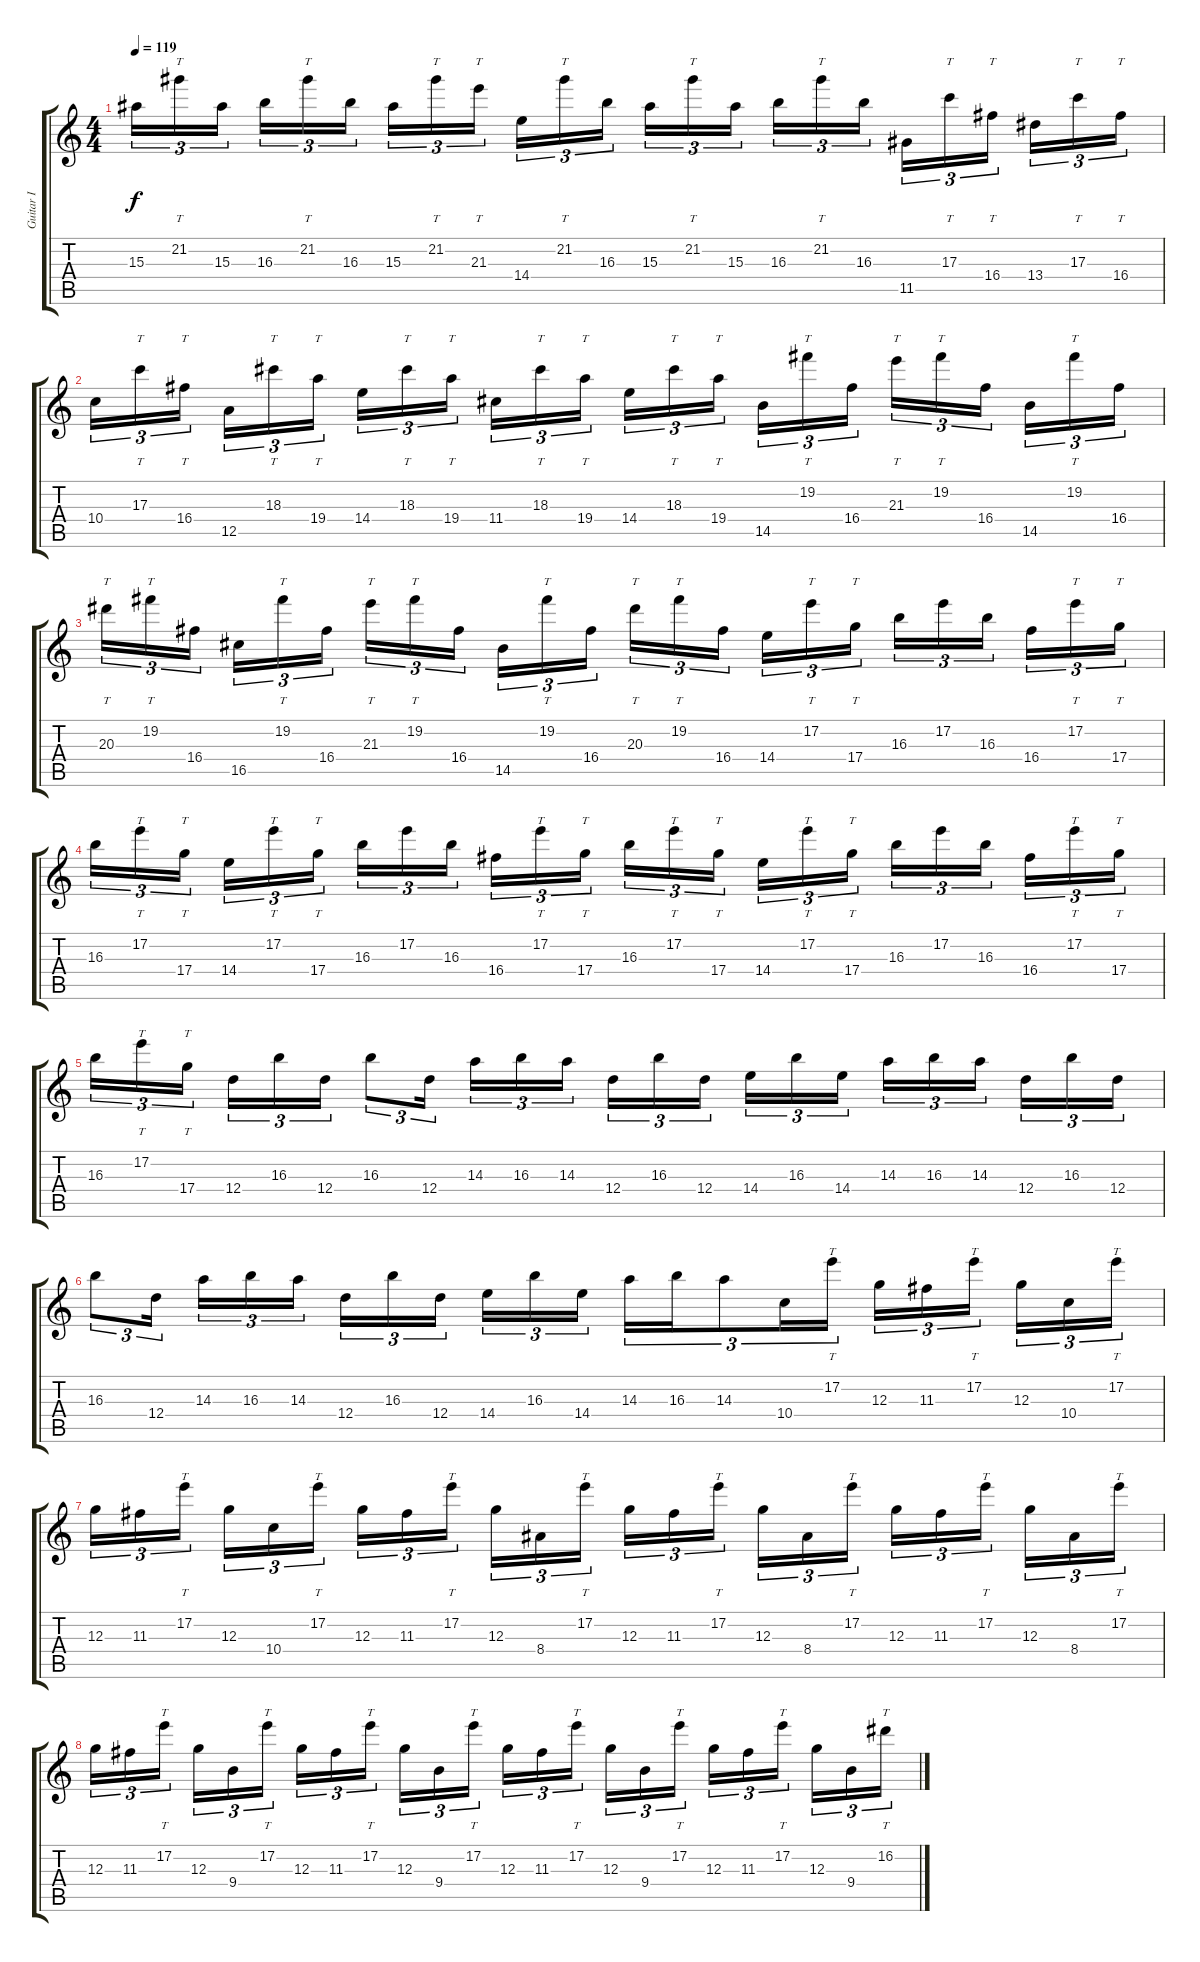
\track ("Guitar I" "Guitar I") {instrument overdrivenguitar}
\staff {score tabs}
\tuning (E4 B3 G3 D3 A2 E2) {hide}
\ts (4 4)
\tempo 119
\clef g2
\ks c
15.3.16{tu (3 2) dy f} 21.2.16{tt tu (3 2)} 15.3.16{tu (3 2) beam splitsecondary} 16.3.16{tu (3 2)} 21.2.16{tt tu (3 2)} 16.3.16{tu (3 2)} 15.3.16{tu (3 2)} 21.2.16{tt tu (3 2)} 21.3.16{tt tu (3 2) beam splitsecondary} 14.4.16{tu (3 2)} 21.2.16{tt tu (3 2)} 16.3.16{tu (3 2)} 15.3.16{tu (3 2)} 21.2.16{tt tu (3 2)} 15.3.16{tu (3 2) beam splitsecondary} 16.3.16{tu (3 2)} 21.2.16{tt tu (3 2)} 16.3.16{tu (3 2)} 11.5.16{tu (3 2)} 17.3.16{tt tu (3 2)} 16.4.16{tt tu (3 2) beam splitsecondary} 13.4.16{tu (3 2)} 17.3.16{tt tu (3 2)} 16.4.16{tt tu (3 2)} |
10.4.16{tu (3 2)} 17.3.16{tt tu (3 2)} 16.4.16{tt tu (3 2) beam splitsecondary} 12.5.16{tu (3 2)} 18.3.16{tt tu (3 2)} 19.4.16{tt tu (3 2)} 14.4.16{tu (3 2)} 18.3.16{tt tu (3 2)} 19.4.16{tt tu (3 2) beam splitsecondary} 11.4.16{tu (3 2)} 18.3.16{tt tu (3 2)} 19.4.16{tt tu (3 2)} 14.4.16{tu (3 2)} 18.3.16{tt tu (3 2)} 19.4.16{tt tu (3 2) beam splitsecondary} 14.5.16{tu (3 2)} 19.2.16{tt tu (3 2)} 16.4.16{tu (3 2)} 21.3.16{tt tu (3 2)} 19.2.16{tt tu (3 2)} 16.4.16{tu (3 2) beam splitsecondary} 14.5.16{tu (3 2)} 19.2.16{tt tu (3 2)} 16.4.16{tu (3 2)} |
20.3.16{tt tu (3 2)} 19.2.16{tt tu (3 2)} 16.4.16{tu (3 2) beam splitsecondary} 16.5.16{tu (3 2)} 19.2.16{tt tu (3 2)} 16.4.16{tu (3 2)} 21.3.16{tt tu (3 2)} 19.2.16{tt tu (3 2)} 16.4.16{tu (3 2) beam splitsecondary} 14.5.16{tu (3 2)} 19.2.16{tt tu (3 2)} 16.4.16{tu (3 2)} 20.3.16{tt tu (3 2)} 19.2.16{tt tu (3 2)} 16.4.16{tu (3 2) beam splitsecondary} 14.4.16{tu (3 2)} 17.2.16{tt tu (3 2)} 17.4.16{tt tu (3 2)} 16.3.16{tu (3 2)} 17.2.16{tu (3 2)} 16.3.16{tu (3 2) beam splitsecondary} 16.4.16{tu (3 2)} 17.2.16{tt tu (3 2)} 17.4.16{tt tu (3 2)} |
16.3.16{tu (3 2)} 17.2.16{tt tu (3 2)} 17.4.16{tt tu (3 2) beam splitsecondary} 14.4.16{tu (3 2)} 17.2.16{tt tu (3 2)} 17.4.16{tt tu (3 2)} 16.3.16{tu (3 2)} 17.2.16{tu (3 2)} 16.3.16{tu (3 2) beam splitsecondary} 16.4.16{tu (3 2)} 17.2.16{tt tu (3 2)} 17.4.16{tt tu (3 2)} 16.3.16{tu (3 2)} 17.2.16{tt tu (3 2)} 17.4.16{tt tu (3 2) beam splitsecondary} 14.4.16{tu (3 2)} 17.2.16{tt tu (3 2)} 17.4.16{tt tu (3 2)} 16.3.16{tu (3 2)} 17.2.16{tu (3 2)} 16.3.16{tu (3 2) beam splitsecondary} 16.4.16{tu (3 2)} 17.2.16{tt tu (3 2)} 17.4.16{tt tu (3 2)} |
16.3.16{tu (3 2)} 17.2.16{tt tu (3 2)} 17.4.16{tt tu (3 2) beam splitsecondary} 12.4.16{tu (3 2)} 16.3.16{tu (3 2)} 12.4.16{tu (3 2)} 16.3.8{tu (3 2)} 12.4.16{tu (3 2) beam splitsecondary} 14.3.16{tu (3 2)} 16.3.16{tu (3 2)} 14.3.16{tu (3 2)} 12.4.16{tu (3 2)} 16.3.16{tu (3 2)} 12.4.16{tu (3 2) beam splitsecondary} 14.4.16{tu (3 2)} 16.3.16{tu (3 2)} 14.4.16{tu (3 2)} 14.3.16{tu (3 2)} 16.3.16{tu (3 2)} 14.3.16{tu (3 2) beam splitsecondary} 12.4.16{tu (3 2)} 16.3.16{tu (3 2)} 12.4.16{tu (3 2)} |
16.3.8{tu (3 2)} 12.4.16{tu (3 2) beam splitsecondary} 14.3.16{tu (3 2)} 16.3.16{tu (3 2)} 14.3.16{tu (3 2)} 12.4.16{tu (3 2)} 16.3.16{tu (3 2)} 12.4.16{tu (3 2) beam splitsecondary} 14.4.16{tu (3 2)} 16.3.16{tu (3 2)} 14.4.16{tu (3 2)} 14.3.16{tu (3 2)} 16.3.16{tu (3 2)} 14.3.8{tu (3 2)} 10.4.16{tu (3 2)} 17.2.16{tt tu (3 2)} 12.3.16{tu (3 2)} 11.3.16{tu (3 2)} 17.2.16{tt tu (3 2) beam splitsecondary} 12.3.16{tu (3 2)} 10.4.16{tu (3 2)} 17.2.16{tt tu (3 2)} |
12.3.16{tu (3 2)} 11.3.16{tu (3 2)} 17.2.16{tt tu (3 2) beam splitsecondary} 12.3.16{tu (3 2)} 10.4.16{tu (3 2)} 17.2.16{tt tu (3 2)} 12.3.16{tu (3 2)} 11.3.16{tu (3 2)} 17.2.16{tt tu (3 2) beam splitsecondary} 12.3.16{tu (3 2)} 8.4.16{tu (3 2)} 17.2.16{tt tu (3 2)} 12.3.16{tu (3 2)} 11.3.16{tu (3 2)} 17.2.16{tt tu (3 2) beam splitsecondary} 12.3.16{tu (3 2)} 8.4.16{tu (3 2)} 17.2.16{tt tu (3 2)} 12.3.16{tu (3 2)} 11.3.16{tu (3 2)} 17.2.16{tt tu (3 2) beam splitsecondary} 12.3.16{tu (3 2)} 8.4.16{tu (3 2)} 17.2.16{tt tu (3 2)} |
12.3.16{tu (3 2)} 11.3.16{tu (3 2)} 17.2.16{tt tu (3 2) beam splitsecondary} 12.3.16{tu (3 2)} 9.4.16{tu (3 2)} 17.2.16{tt tu (3 2)} 12.3.16{tu (3 2)} 11.3.16{tu (3 2)} 17.2.16{tt tu (3 2) beam splitsecondary} 12.3.16{tu (3 2)} 9.4.16{tu (3 2)} 17.2.16{tt tu (3 2)} 12.3.16{tu (3 2)} 11.3.16{tu (3 2)} 17.2.16{tt tu (3 2) beam splitsecondary} 12.3.16{tu (3 2)} 9.4.16{tu (3 2)} 17.2.16{tt tu (3 2)} 12.3.16{tu (3 2)} 11.3.16{tu (3 2)} 17.2.16{tt tu (3 2) beam splitsecondary} 12.3.16{tu (3 2)} 9.4.16{tu (3 2)} 16.2.16{tt tu (3 2)}
